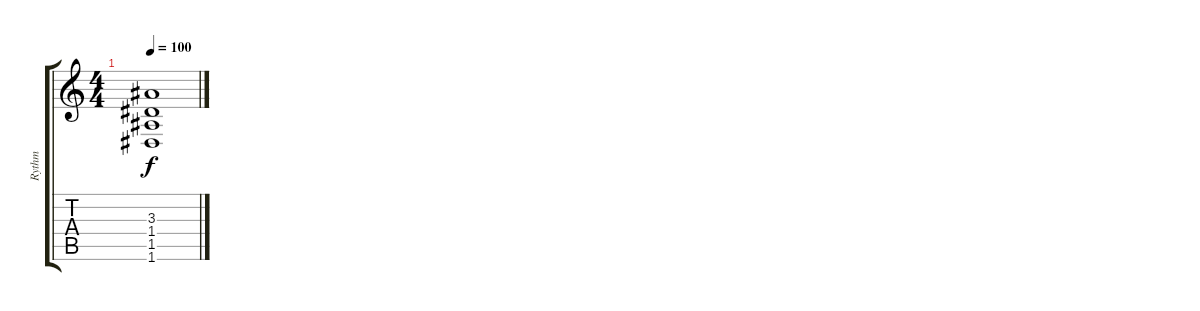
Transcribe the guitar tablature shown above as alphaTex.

\track ("Rythm" "Rythm") {instrument distortionguitar}
\staff {score tabs}
\tuning (E4 B3 G3 D3 A2 D2) {hide}
\ts (4 4)
\tempo 100
\clef g2
\ks c
(3.3 1.4 1.5 1.6).1{dy f}
